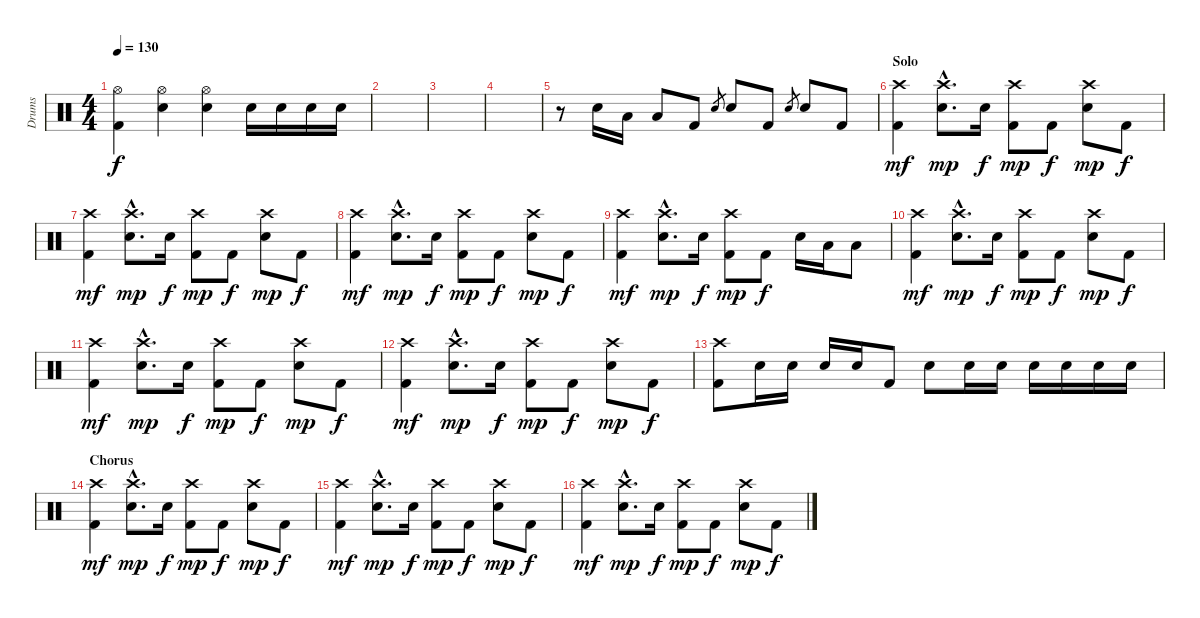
\track ("Drums" "Drums") {instrument percussion}
\staff {score}
\articulation defaults
\ts (4 4)
\tempo 130
\clef neutral
\ks c
("Hi-Hat (open)" "Kick (hit) 2").4{dy f} ("Hi-Hat (open)" "Snare (hit) 2").4 ("Hi-Hat (open)" "Snare (hit) 2").4 "Snare (hit) 2".16 "Snare (hit) 2".16 "Snare (hit) 2".16 "Snare (hit) 2".16 |
|
|
|
r.8 "Snare (hit) 2".16 "Low Tom (hit)".16 "Low Floor Tom (hit)".8 "Kick (hit) 2".8 "Snare (hit) 2".8{gr} "Snare (hit) 2".8 "Kick (hit) 2".8 "Snare (hit) 2".8{gr} "Snare (hit) 2".8 "Kick (hit) 2".8 |
\section ("" "Solo")
("Crash high (hit)" "Kick (hit) 2").4{dy mf} ("Crash high (hit)"{hac} "Snare (hit) 2"{hac}).8{d dy mp} "Snare (hit) 2".16{dy f} ("Crash high (hit)" "Kick (hit) 2").8{dy mp} "Kick (hit) 2".8{dy f} ("Crash high (hit)" "Snare (hit) 2").8{dy mp} "Kick (hit) 2".8{dy f} |
("Crash high (hit)" "Kick (hit) 2").4{dy mf} ("Crash high (hit)"{hac} "Snare (hit) 2"{hac}).8{d dy mp} "Snare (hit) 2".16{dy f} ("Crash high (hit)" "Kick (hit) 2").8{dy mp} "Kick (hit) 2".8{dy f} ("Crash high (hit)" "Snare (hit) 2").8{dy mp} "Kick (hit) 2".8{dy f} |
("Crash high (hit)" "Kick (hit) 2").4{dy mf} ("Crash high (hit)"{hac} "Snare (hit) 2"{hac}).8{d dy mp} "Snare (hit) 2".16{dy f} ("Crash high (hit)" "Kick (hit) 2").8{dy mp} "Kick (hit) 2".8{dy f} ("Crash high (hit)" "Snare (hit) 2").8{dy mp} "Kick (hit) 2".8{dy f} |
("Crash high (hit)" "Kick (hit) 2").4{dy mf} ("Crash high (hit)"{hac} "Snare (hit) 2"{hac}).8{d dy mp} "Snare (hit) 2".16{dy f} ("Crash high (hit)" "Kick (hit) 2").8{dy mp} "Kick (hit) 2".8{dy f} "Snare (hit) 2".16 "Low Tom (hit)".16 "Low Floor Tom (hit)".8 |
("Crash high (hit)" "Kick (hit) 2").4{dy mf} ("Crash high (hit)"{hac} "Snare (hit) 2"{hac}).8{d dy mp} "Snare (hit) 2".16{dy f} ("Crash high (hit)" "Kick (hit) 2").8{dy mp} "Kick (hit) 2".8{dy f} ("Crash high (hit)" "Snare (hit) 2").8{dy mp} "Kick (hit) 2".8{dy f} |
("Crash high (hit)" "Kick (hit) 2").4{dy mf} ("Crash high (hit)"{hac} "Snare (hit) 2"{hac}).8{d dy mp} "Snare (hit) 2".16{dy f} ("Crash high (hit)" "Kick (hit) 2").8{dy mp} "Kick (hit) 2".8{dy f} ("Crash high (hit)" "Snare (hit) 2").8{dy mp} "Kick (hit) 2".8{dy f} |
("Crash high (hit)" "Kick (hit) 2").4{dy mf} ("Crash high (hit)"{hac} "Snare (hit) 2"{hac}).8{d dy mp} "Snare (hit) 2".16{dy f} ("Crash high (hit)" "Kick (hit) 2").8{dy mp} "Kick (hit) 2".8{dy f} ("Crash high (hit)" "Snare (hit) 2").8{dy mp} "Kick (hit) 2".8{dy f} |
("Crash high (hit)" "Kick (hit) 2").8 "Snare (hit) 2".16 "Snare (hit) 2".16 "Snare (hit) 2".16 "Snare (hit) 2".16 "Kick (hit) 2".8 "Snare (hit) 2".8 "Snare (hit) 2".16 "Snare (hit) 2".16 "Snare (hit) 2".16 "Snare (hit) 2".16 "Snare (hit) 2".16 "Snare (hit) 2".16 |
\section ("" "Chorus")
("Crash high (hit)" "Kick (hit) 2").4{dy mf} ("Crash high (hit)"{hac} "Snare (hit) 2"{hac}).8{d dy mp} "Snare (hit) 2".16{dy f} ("Crash high (hit)" "Kick (hit) 2").8{dy mp} "Kick (hit) 2".8{dy f} ("Crash high (hit)" "Snare (hit) 2").8{dy mp} "Kick (hit) 2".8{dy f} |
("Crash high (hit)" "Kick (hit) 2").4{dy mf} ("Crash high (hit)"{hac} "Snare (hit) 2"{hac}).8{d dy mp} "Snare (hit) 2".16{dy f} ("Crash high (hit)" "Kick (hit) 2").8{dy mp} "Kick (hit) 2".8{dy f} ("Crash high (hit)" "Snare (hit) 2").8{dy mp} "Kick (hit) 2".8{dy f} |
("Crash high (hit)" "Kick (hit) 2").4{dy mf} ("Crash high (hit)"{hac} "Snare (hit) 2"{hac}).8{d dy mp} "Snare (hit) 2".16{dy f} ("Crash high (hit)" "Kick (hit) 2").8{dy mp} "Kick (hit) 2".8{dy f} ("Crash high (hit)" "Snare (hit) 2").8{dy mp} "Kick (hit) 2".8{dy f}
